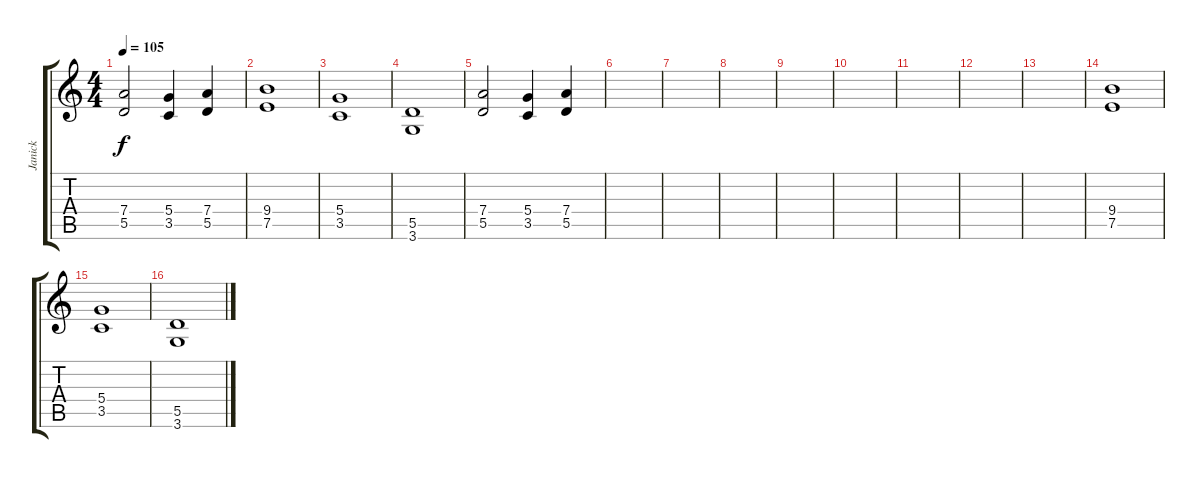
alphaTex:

\track ("Janick" "Janick") {instrument distortionguitar}
\staff {score tabs}
\tuning (E4 B3 G3 D3 A2 E2) {hide}
\ts (4 4)
\tempo 105
\clef g2
\ks c
(7.4 5.5).2{dy f} (5.4 3.5).4 (7.4 5.5).4 |
(9.4 7.5).1 |
(5.4 3.5).1 |
(5.5 3.6).1 |
(7.4 5.5).2 (5.4 3.5).4 (7.4 5.5).4 |
|
|
|
|
|
|
|
|
(9.4 7.5).1 |
(5.4 3.5).1 |
(5.5 3.6).1
